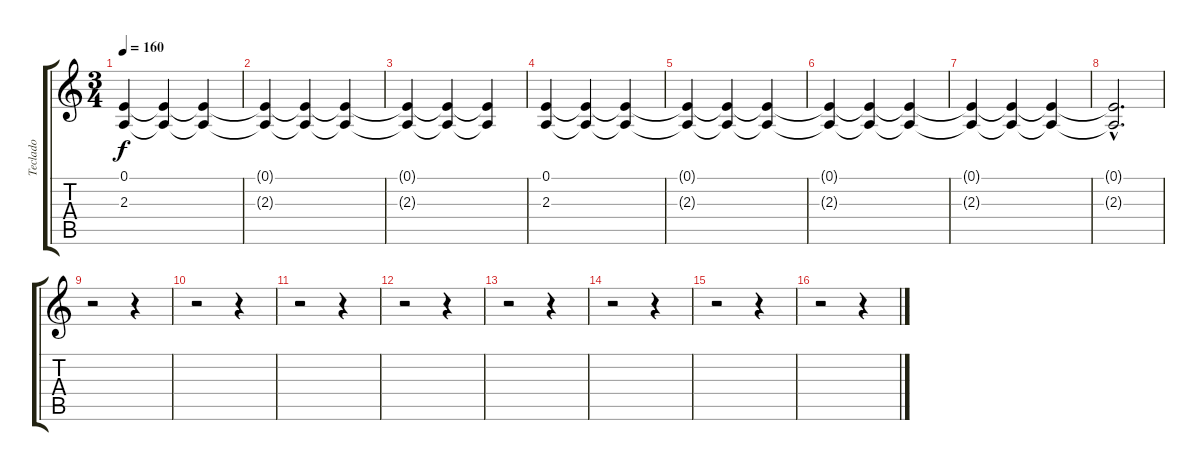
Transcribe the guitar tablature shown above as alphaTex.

\track ("Teclado" "Teclado") {instrument choiraahs}
\staff {score tabs}
\tuning (E4 B3 G3 D3 A2 E2) {hide}
\ts (3 4)
\tempo 160
\clef g2
\ks c
(0.1{t} 2.3{t}).4{dy f} (0.1{t} 2.3{t}).4 (0.1{t} 2.3{t}).4 |
(0.1{t} 2.3{t}).4 (0.1{t} 2.3{t}).4 (0.1{t} 2.3{t}).4 |
(0.1{t} 2.3{t}).4 (0.1{t} 2.3{t}).4 (0.1{t} 2.3{t}).4 |
(0.1 2.3).4 (0.1{t} 2.3{t}).4 (0.1{t} 2.3{t}).4 |
(0.1{t} 2.3{t}).4 (0.1{t} 2.3{t}).4 (0.1{t} 2.3{t}).4 |
(0.1{t} 2.3{t}).4 (0.1{t} 2.3{t}).4 (0.1{t} 2.3{t}).4 |
(0.1{t} 2.3{t}).4 (0.1{t} 2.3{t}).4 (0.1{t} 2.3{t}).4 |
(0.1{hac t} 2.3{hac t}).2{d} |
r.2 r.4 |
r.2 r.4 |
r.2 r.4 |
r.2 r.4 |
r.2 r.4 |
r.2 r.4 |
r.2 r.4 |
r.2 r.4
